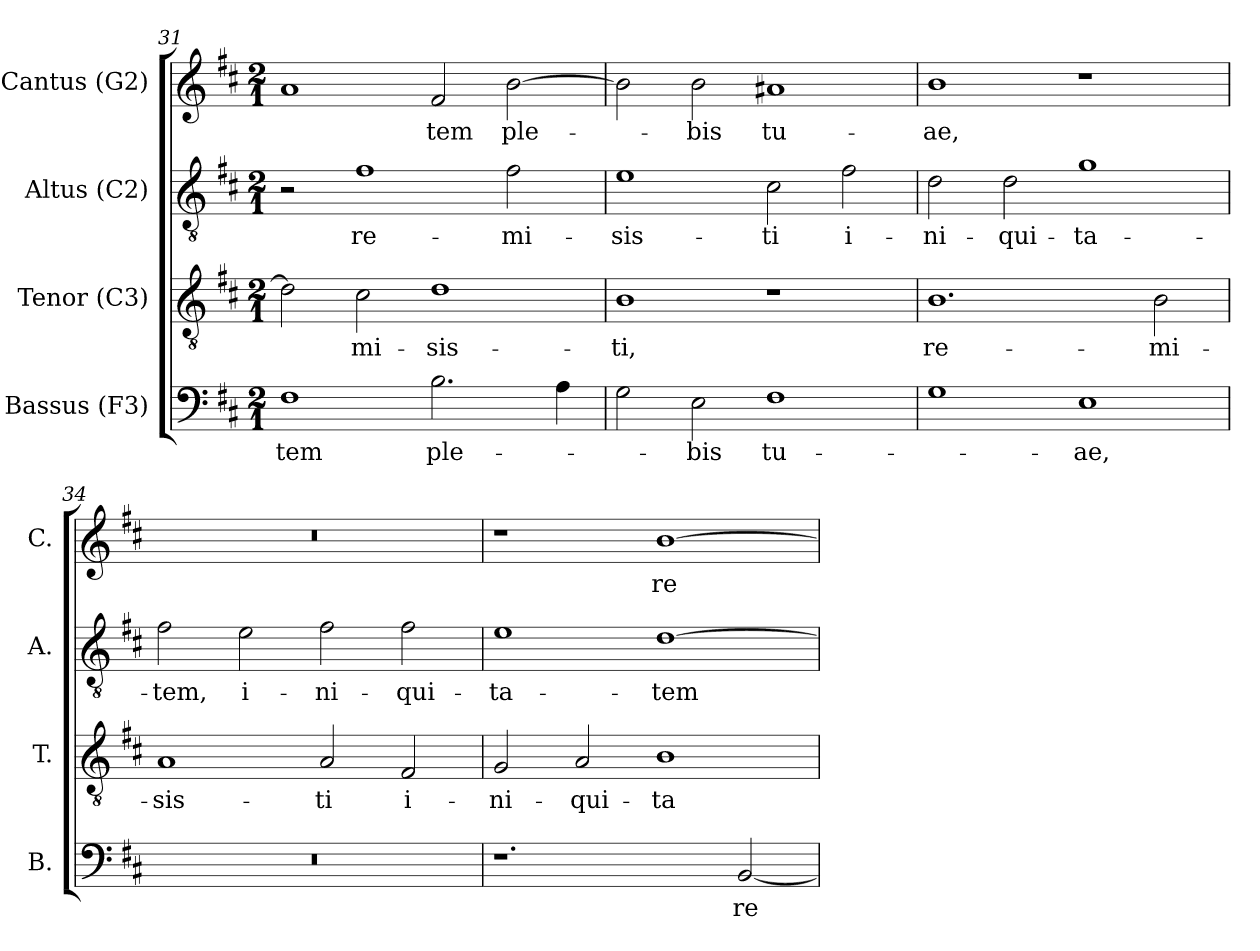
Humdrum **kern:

**kern	**text	**kern	**text	**kern	**text	**kern	**text
*part4	*part4	*part3	*part3	*part2	*part2	*part1	*part1
*staff4	*staff4	*staff3	*staff3	*staff2	*staff2	*staff1	*staff1
*I"Bassus (F3)	*	*I"Tenor (C3)	*	*I"Altus (C2)	*	*I"Cantus (G2)	*
*I'B.	*	*I'T.	*	*I'A.	*	*I'C.	*
*clefF4	*	*clefGv2	*	*clefGv2	*	*clefG2	*
*	*	*ITrd7c12	*	*ITrd7c12	*	*	*
*k[f#c#]	*	*k[f#c#]	*	*k[f#c#]	*	*k[f#c#]	*
*D:	*	*D:	*	*D:	*	*D:	*
*M2/1	*	*M2/1	*	*M2/1	*	*M2/1	*
=31	=31	=31	=31	=31	=31	=31	=31
!	!LO:LY:b:color=#000000	!	!	!	!	!	!
1F#i	-tem	2Di\]	.	2r	.	1ai	.
!	!	!	!LO:LY:b:color=#000000	!	!	!	!
!	!	!	!	!	!LO:LY:b:color=#000000	!	!
.	.	2C#i\	-mi-	1F#i	re-	.	.
!	!LO:LY:b:color=#000000	!	!	!	!	!	!
!	!	!	!LO:LY:b:color=#000000	!	!	!	!
!	!	!	!	!	!	!	!LO:LY:b:color=#000000
2.Bi\	ple-	1Di	-sis-	.	.	2f#i/	-tem
!	!	!	!	!	!LO:LY:b:color=#000000	!	!
!	!	!	!	!	!	!	!LO:LY:b:color=#000000
.	.	.	.	2F#i\	-mi-	[2bi\	ple-
4Ai\	.	.	.	.	.	.	.
=32	=32	=32	=32	=32	=32	=32	=32
!	!	!	!LO:LY:b:color=#000000	!	!	!	!
!	!	!	!	!	!LO:LY:b:color=#000000	!	!
2Gi\	.	1BBi	-ti,	1Ei	-sis-	2bi\]	.
!	!LO:LY:b:color=#000000	!	!	!	!	!	!
!	!	!	!	!	!	!	!LO:LY:b:color=#000000
2Ei\	-bis	.	.	.	.	2bi\	-bis
!	!LO:LY:b:color=#000000	!	!	!	!	!	!
!	!	!	!	!	!LO:LY:b:color=#000000	!	!
!	!	!	!	!	!	!	!LO:LY:b:color=#000000
1F#i	tu-	1r	.	2C#i\	-ti	1a#Xi	tu-
!	!	!	!	!	!LO:LY:b:color=#000000	!	!
.	.	.	.	2F#i\	i-	.	.
=33	=33	=33	=33	=33	=33	=33	=33
!	!	!	!LO:LY:b:color=#000000	!	!	!	!
!	!	!	!	!	!LO:LY:b:color=#000000	!	!
!	!	!	!	!	!	!	!LO:LY:b:color=#000000
1Gi	.	1.BBi	re-	2Di\	-ni-	1bi	-ae,
!	!	!	!	!	!LO:LY:b:color=#000000	!	!
.	.	.	.	2Di\	-qui-	.	.
!	!LO:LY:b:color=#000000	!	!	!	!	!	!
!	!	!	!	!	!LO:LY:b:color=#000000	!	!
1Ei	-ae,	.	.	1Gi	-ta-	1r	.
!	!	!	!LO:LY:b:color=#000000	!	!	!	!
.	.	2BBi\	-mi-	.	.	.	.
!!LO:LB:g=z
=34	=34	=34	=34	=34	=34	=34	=34
!LO:N:vis=1	!	!	!	!	!	!	!
!	!	!	!LO:LY:b:color=#000000	!	!	!	!
!	!	!	!	!	!LO:LY:b:color=#000000	!LO:N:vis=1	!
0r	.	1AAi	-sis-	2F#i\	-tem,	0r	.
!	!	!	!	!	!LO:LY:b:color=#000000	!	!
.	.	.	.	2Ei\	i-	.	.
!	!	!	!LO:LY:b:color=#000000	!	!	!	!
!	!	!	!	!	!LO:LY:b:color=#000000	!	!
.	.	2AAi/	-ti	2F#i\	-ni-	.	.
!	!	!	!LO:LY:b:color=#000000	!	!	!	!
!	!	!	!	!	!LO:LY:b:color=#000000	!	!
.	.	2FF#i/	i-	2F#i\	-qui-	.	.
=35	=35	=35	=35	=35	=35	=35	=35
!	!	!	!LO:LY:b:color=#000000	!	!	!	!
!	!	!	!	!	!LO:LY:b:color=#000000	!	!
1.r	.	2GGi/	-ni-	1Ei	-ta-	1r	.
!	!	!	!LO:LY:b:color=#000000	!	!	!	!
.	.	2AAi/	-qui-	.	.	.	.
!	!	!	!LO:LY:b:color=#000000	!	!	!	!
!	!	!	!	!	!LO:LY:b:color=#000000	!	!
!	!	!	!	!	!	!	!LO:LY:b:color=#000000
.	.	1BBi	-ta-	[1Di	-tem	[1bi	re-
!	!LO:LY:b:color=#000000	!	!	!	!	!	!
[2BBi/	re-	.	.	.	.	.	.
=	=	=	=	=	=	=	=
*-	*-	*-	*-	*-	*-	*-	*-
